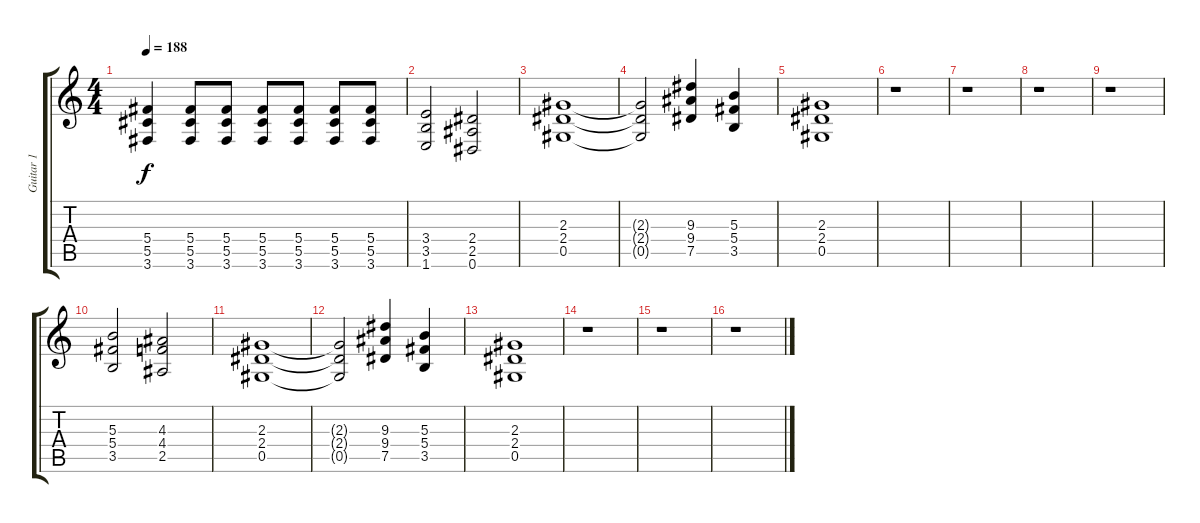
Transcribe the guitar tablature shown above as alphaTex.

\track ("Guitar 1" "Guitar 1") {instrument distortionguitar}
\staff {score tabs}
\tuning (Eb4 Bb3 Gb3 Db3 Ab2 Eb2) {hide}
\ts (4 4)
\tempo 188
\clef g2
\ks c
(5.4 5.5 3.6).4{dy f} (5.4 5.5 3.6).8 (5.4 5.5 3.6).8 (5.4 5.5 3.6).8 (5.4 5.5 3.6).8 (5.4 5.5 3.6).8 (5.4 5.5 3.6).8 |
(3.4 3.5 1.6).2 (2.4 2.5 0.6).2 |
(2.3 2.4 0.5).1 |
(2.3{t} 2.4{t} 0.5{t}).2 (9.3 9.4 7.5).4 (5.3 5.4 3.5).4 |
(2.3 2.4 0.5).1 |
r.1 |
r.1 |
r.1 |
r.1 |
(5.3 5.4 3.5).2 (4.3 4.4 2.5).2 |
(2.3 2.4 0.5).1 |
(2.3{t} 2.4{t} 0.5{t}).2 (9.3 9.4 7.5).4 (5.3 5.4 3.5).4 |
(2.3 2.4 0.5).1 |
r.1 |
r.1 |
r.1
